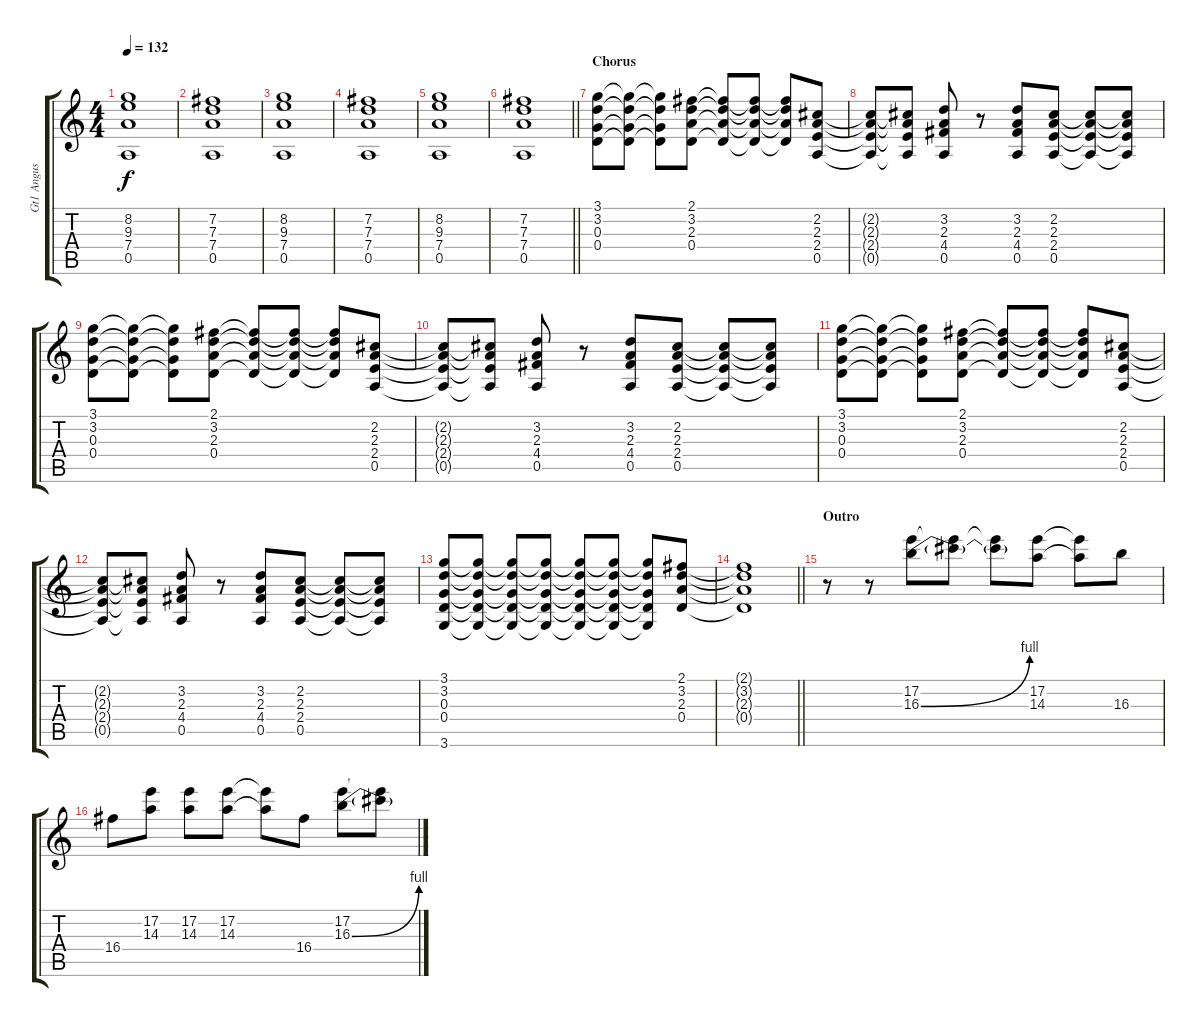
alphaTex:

\track ("Gt1 Angus" "Gt1 Angus") {instrument overdrivenguitar}
\staff {score tabs}
\tuning (E4 B3 G3 D3 A2 E2) {hide}
\ts (4 4)
\tempo 132
\clef g2
\ks c
(8.2 9.3 7.4 0.5).1{dy f} |
(7.2 7.3 7.4 0.5).1 |
(8.2 9.3 7.4 0.5).1 |
(7.2 7.3 7.4 0.5).1 |
(8.2 9.3 7.4 0.5).1 |
\barLineRight lightlight
(7.2 7.3 7.4 0.5).1 |
\section ("" "Chorus")
(3.1 3.2 0.3 0.4).8 (3.1{t} 3.2{t} 0.3{t} 0.4{t}).8 (3.1{t} 3.2{t} 0.3{t} 0.4{t}).8 (2.1 3.2 2.3 0.4).8 (2.1{t} 3.2{t} 2.3{t} 0.4{t}).8 (2.1{t} 3.2{t} 2.3{t} 0.4{t}).8 (2.1{t} 3.2{t} 2.3{t} 0.4{t}).8 (2.2 2.3 2.4 0.5).8 |
(2.2{t} 2.3{t} 2.4{t} 0.5{t}).8 (2.2{t} 2.3{t} 2.4{t} 0.5{t}).8 (3.2 2.3 4.4 0.5).8 r.8 (3.2 2.3 4.4 0.5).8 (2.2 2.3 2.4 0.5).8 (2.2{t} 2.3{t} 2.4{t} 0.5{t}).8 (2.2{t} 2.3{t} 2.4{t} 0.5{t}).8 |
(3.1 3.2 0.3 0.4).8 (3.1{t} 3.2{t} 0.3{t} 0.4{t}).8 (3.1{t} 3.2{t} 0.3{t} 0.4{t}).8 (2.1 3.2 2.3 0.4).8 (2.1{t} 3.2{t} 2.3{t} 0.4{t}).8 (2.1{t} 3.2{t} 2.3{t} 0.4{t}).8 (2.1{t} 3.2{t} 2.3{t} 0.4{t}).8 (2.2 2.3 2.4 0.5).8 |
(2.2{t} 2.3{t} 2.4{t} 0.5{t}).8 (2.2{t} 2.3{t} 2.4{t} 0.5{t}).8 (3.2 2.3 4.4 0.5).8 r.8 (3.2 2.3 4.4 0.5).8 (2.2 2.3 2.4 0.5).8 (2.2{t} 2.3{t} 2.4{t} 0.5{t}).8 (2.2{t} 2.3{t} 2.4{t} 0.5{t}).8 |
(3.1 3.2 0.3 0.4).8 (3.1{t} 3.2{t} 0.3{t} 0.4{t}).8 (3.1{t} 3.2{t} 0.3{t} 0.4{t}).8 (2.1 3.2 2.3 0.4).8 (2.1{t} 3.2{t} 2.3{t} 0.4{t}).8 (2.1{t} 3.2{t} 2.3{t} 0.4{t}).8 (2.1{t} 3.2{t} 2.3{t} 0.4{t}).8 (2.2 2.3 2.4 0.5).8 |
(2.2{t} 2.3{t} 2.4{t} 0.5{t}).8 (2.2{t} 2.3{t} 2.4{t} 0.5{t}).8 (3.2 2.3 4.4 0.5).8 r.8 (3.2 2.3 4.4 0.5).8 (2.2 2.3 2.4 0.5).8 (2.2{t} 2.3{t} 2.4{t} 0.5{t}).8 (2.2{t} 2.3{t} 2.4{t} 0.5{t}).8 |
(3.1 3.2 0.3 0.4 3.6).8 (3.1{t} 3.2{t} 0.3{t} 0.4{t} 3.6{t}).8 (3.1{t} 3.2{t} 0.3{t} 0.4{t} 3.6{t}).8 (3.1{t} 3.2{t} 0.3{t} 0.4{t} 3.6{t}).8 (3.1{t} 3.2{t} 0.3{t} 0.4{t} 3.6{t}).8 (3.1{t} 3.2{t} 0.3{t} 0.4{t} 3.6{t}).8 (3.1{t} 3.2{t} 0.3{t} 0.4{t} 3.6{t}).8 (2.1 3.2 2.3 0.4).8 |
\barLineRight lightlight
(2.1{t} 3.2{t} 2.3{t} 0.4{t}).1 |
\section ("" "Outro")
r.8 r.8 (17.2 16.3{be (bend 0 0 60 4)}).8 (17.2{t} 16.3{t}).8 (17.2{t} 16.3{t}).8 (17.2 14.3).8 (17.2{t} 14.3{t}).8 16.3.8 |
16.4.8 (17.2 14.3).8 (17.2 14.3).8 (17.2 14.3).8 (17.2{t} 14.3{t}).8 16.4.8 (17.2 16.3{be (bend 0 0 60 4)}).8 (17.2{t} 16.3{t}).8
